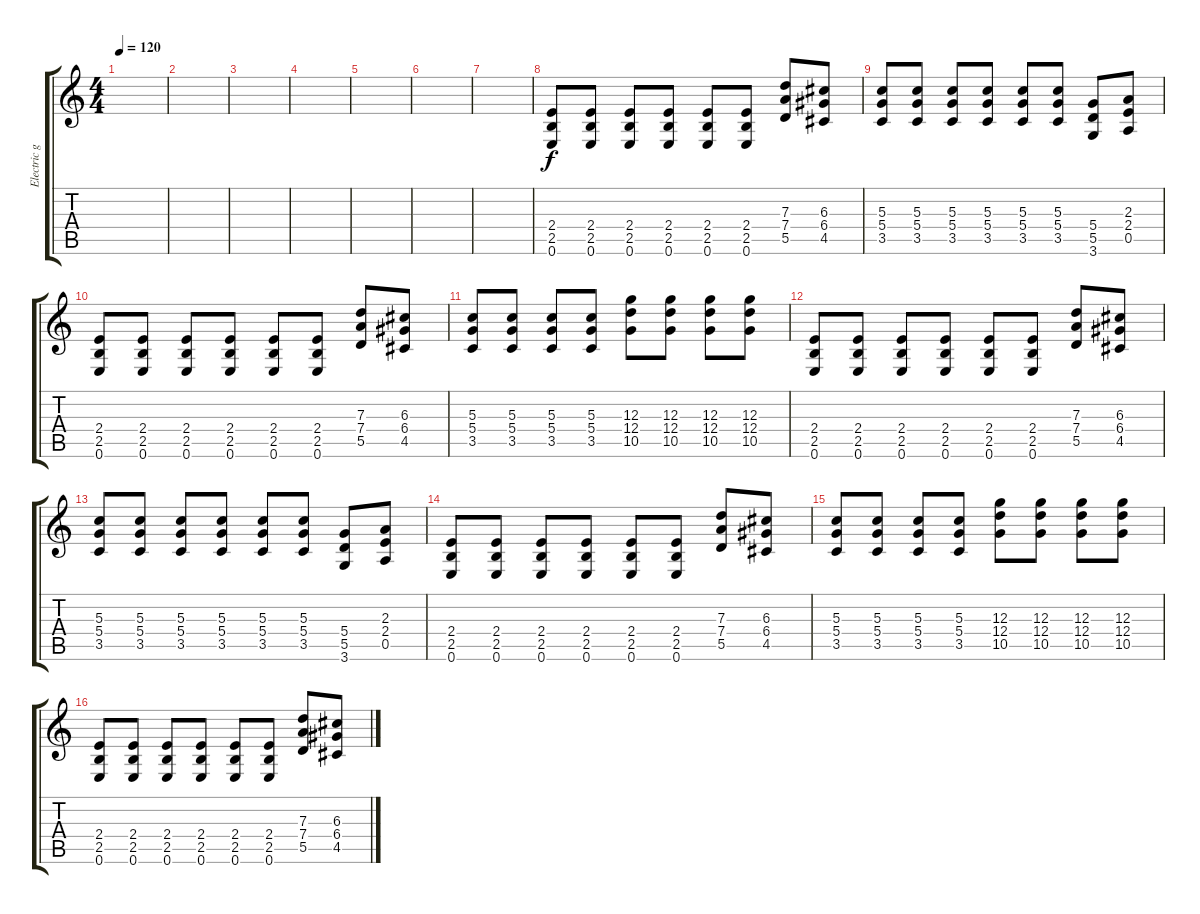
\track ("Electric guitar" "Electric g") {instrument overdrivenguitar}
\staff {score tabs}
\tuning (E4 B3 G3 D3 A2 E2) {hide}
\ts (4 4)
\tempo 120
\clef g2
\ks c
|
|
|
|
|
|
|
(2.4 2.5 0.6).8 (2.4 2.5 0.6).8 (2.4 2.5 0.6).8 (2.4 2.5 0.6).8 (2.4 2.5 0.6).8 (2.4 2.5 0.6).8 (7.3 7.4 5.5).8 (6.3 6.4 4.5).8 |
(5.3 5.4 3.5).8 (5.3 5.4 3.5).8 (5.3 5.4 3.5).8 (5.3 5.4 3.5).8 (5.3 5.4 3.5).8 (5.3 5.4 3.5).8 (5.4 5.5 3.6).8 (2.3 2.4 0.5).8 |
(2.4 2.5 0.6).8 (2.4 2.5 0.6).8 (2.4 2.5 0.6).8 (2.4 2.5 0.6).8 (2.4 2.5 0.6).8 (2.4 2.5 0.6).8 (7.3 7.4 5.5).8 (6.3 6.4 4.5).8 |
(5.3 5.4 3.5).8 (5.3 5.4 3.5).8 (5.3 5.4 3.5).8 (5.3 5.4 3.5).8 (12.3 12.4 10.5).8 (12.3 12.4 10.5).8 (12.3 12.4 10.5).8 (12.3 12.4 10.5).8 |
(2.4 2.5 0.6).8 (2.4 2.5 0.6).8 (2.4 2.5 0.6).8 (2.4 2.5 0.6).8 (2.4 2.5 0.6).8 (2.4 2.5 0.6).8 (7.3 7.4 5.5).8 (6.3 6.4 4.5).8 |
(5.3 5.4 3.5).8 (5.3 5.4 3.5).8 (5.3 5.4 3.5).8 (5.3 5.4 3.5).8 (5.3 5.4 3.5).8 (5.3 5.4 3.5).8 (5.4 5.5 3.6).8 (2.3 2.4 0.5).8 |
(2.4 2.5 0.6).8 (2.4 2.5 0.6).8 (2.4 2.5 0.6).8 (2.4 2.5 0.6).8 (2.4 2.5 0.6).8 (2.4 2.5 0.6).8 (7.3 7.4 5.5).8 (6.3 6.4 4.5).8 |
(5.3 5.4 3.5).8 (5.3 5.4 3.5).8 (5.3 5.4 3.5).8 (5.3 5.4 3.5).8 (12.3 12.4 10.5).8 (12.3 12.4 10.5).8 (12.3 12.4 10.5).8 (12.3 12.4 10.5).8 |
(2.4 2.5 0.6).8 (2.4 2.5 0.6).8 (2.4 2.5 0.6).8 (2.4 2.5 0.6).8 (2.4 2.5 0.6).8 (2.4 2.5 0.6).8 (7.3 7.4 5.5).8 (6.3 6.4 4.5).8
